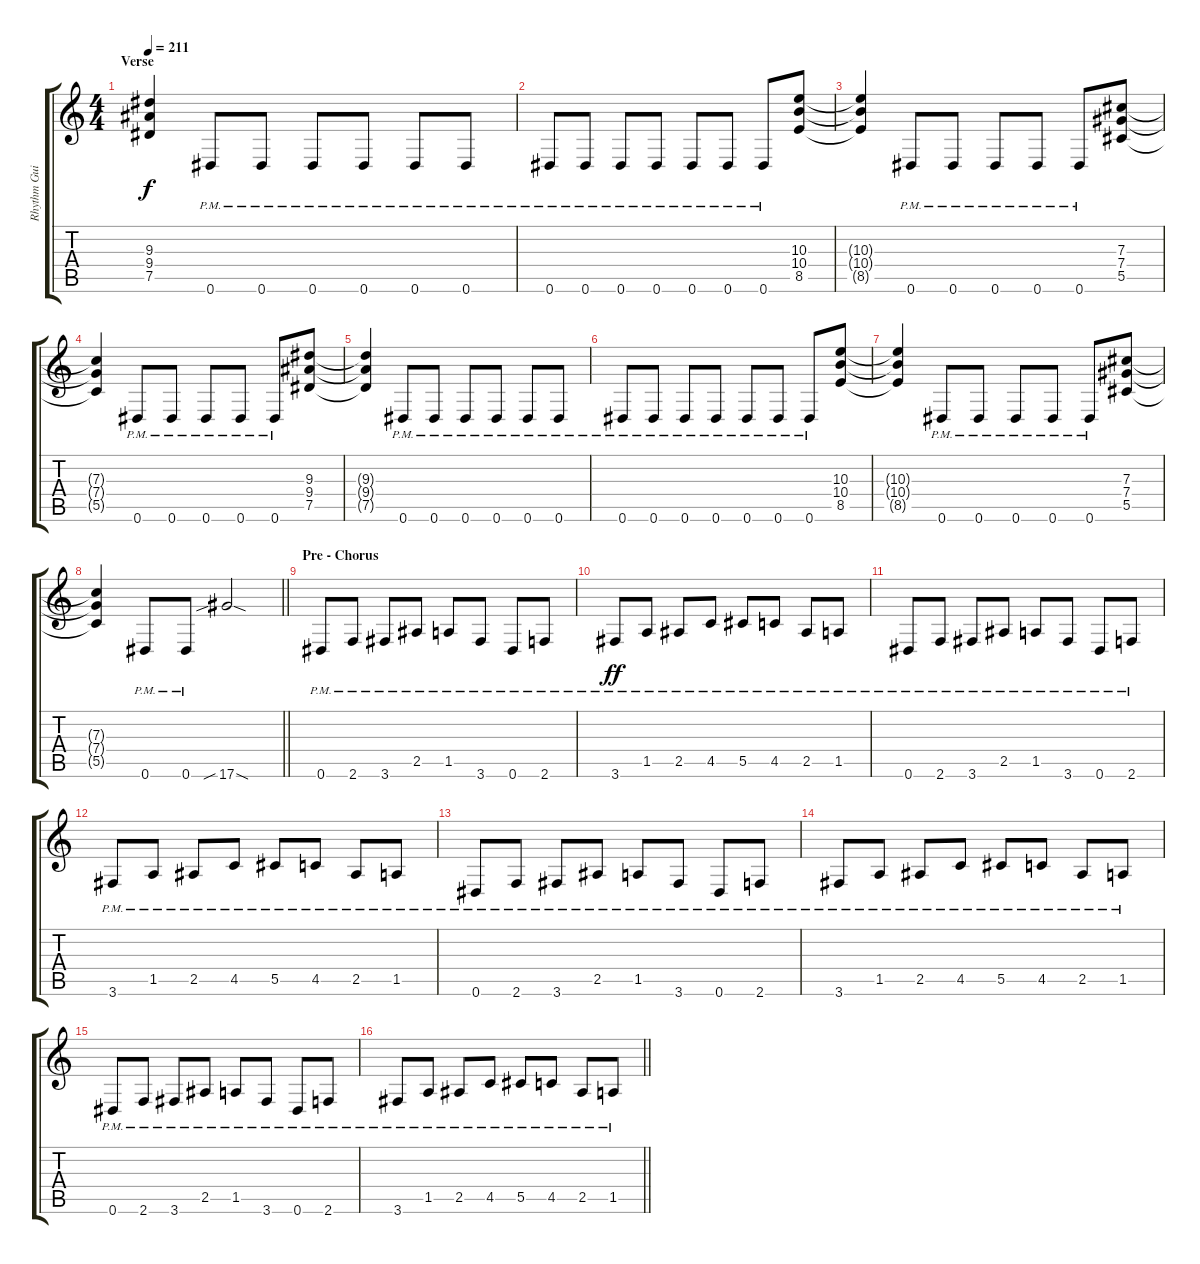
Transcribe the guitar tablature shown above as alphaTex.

\track ("Rhythm Guitar (Malmsteen)" "Rhythm Gui") {instrument distortionguitar}
\staff {score tabs}
\tuning (Eb4 Bb3 Gb3 Db3 Ab2 Eb2) {hide}
\ts (4 4)
\section ("" "Verse")
\tempo 211
\clef g2
\ks c
(9.3 9.4 7.5).4{dy f} 0.6{pm}.8 0.6{pm}.8 0.6{pm}.8 0.6{pm}.8 0.6{pm}.8 0.6{pm}.8 |
0.6{pm}.8 0.6{pm}.8 0.6{pm}.8 0.6{pm}.8 0.6{pm}.8 0.6{pm}.8 0.6{pm}.8 (10.3 10.4 8.5).8 |
(10.3{t} 10.4{t} 8.5{t}).4 0.6{pm}.8 0.6{pm}.8 0.6{pm}.8 0.6{pm}.8 0.6{pm}.8 (7.3 7.4 5.5).8 |
(7.3{t} 7.4{t} 5.5{t}).4 0.6{pm}.8 0.6{pm}.8 0.6{pm}.8 0.6{pm}.8 0.6{pm}.8 (9.3 9.4 7.5).8 |
(9.3{t} 9.4{t} 7.5{t}).4 0.6{pm}.8 0.6{pm}.8 0.6{pm}.8 0.6{pm}.8 0.6{pm}.8 0.6{pm}.8 |
0.6{pm}.8 0.6{pm}.8 0.6{pm}.8 0.6{pm}.8 0.6{pm}.8 0.6{pm}.8 0.6{pm}.8 (10.3 10.4 8.5).8 |
(10.3{t} 10.4{t} 8.5{t}).4 0.6{pm}.8 0.6{pm}.8 0.6{pm}.8 0.6{pm}.8 0.6{pm}.8 (7.3 7.4 5.5).8 |
\barLineRight lightlight
(7.3{t} 7.4{t} 5.5{t}).4 0.6{pm}.8 0.6{pm}.8 17.6{sib sod}.2 |
\section ("" "Pre - Chorus")
0.6{pm}.8 2.6{pm}.8 3.6{pm}.8 2.5{pm}.8 1.5{pm}.8 3.6{pm}.8 0.6{pm}.8 2.6{pm}.8 |
3.6{pm}.8{dy ff} 1.5{pm}.8 2.5{pm}.8 4.5{pm}.8 5.5{pm}.8 4.5{pm}.8 2.5{pm}.8 1.5{pm}.8 |
0.6{pm}.8 2.6{pm}.8 3.6{pm}.8 2.5{pm}.8 1.5{pm}.8 3.6{pm}.8 0.6{pm}.8 2.6{pm}.8 |
3.6{pm}.8 1.5{pm}.8 2.5{pm}.8 4.5{pm}.8 5.5{pm}.8 4.5{pm}.8 2.5{pm}.8 1.5{pm}.8 |
0.6{pm}.8 2.6{pm}.8 3.6{pm}.8 2.5{pm}.8 1.5{pm}.8 3.6{pm}.8 0.6{pm}.8 2.6{pm}.8 |
3.6{pm}.8 1.5{pm}.8 2.5{pm}.8 4.5{pm}.8 5.5{pm}.8 4.5{pm}.8 2.5{pm}.8 1.5{pm}.8 |
0.6{pm}.8 2.6{pm}.8 3.6{pm}.8 2.5{pm}.8 1.5{pm}.8 3.6{pm}.8 0.6{pm}.8 2.6{pm}.8 |
\barLineRight lightlight
3.6{pm}.8 1.5{pm}.8 2.5{pm}.8 4.5{pm}.8 5.5{pm}.8 4.5{pm}.8 2.5{pm}.8 1.5{pm}.8
